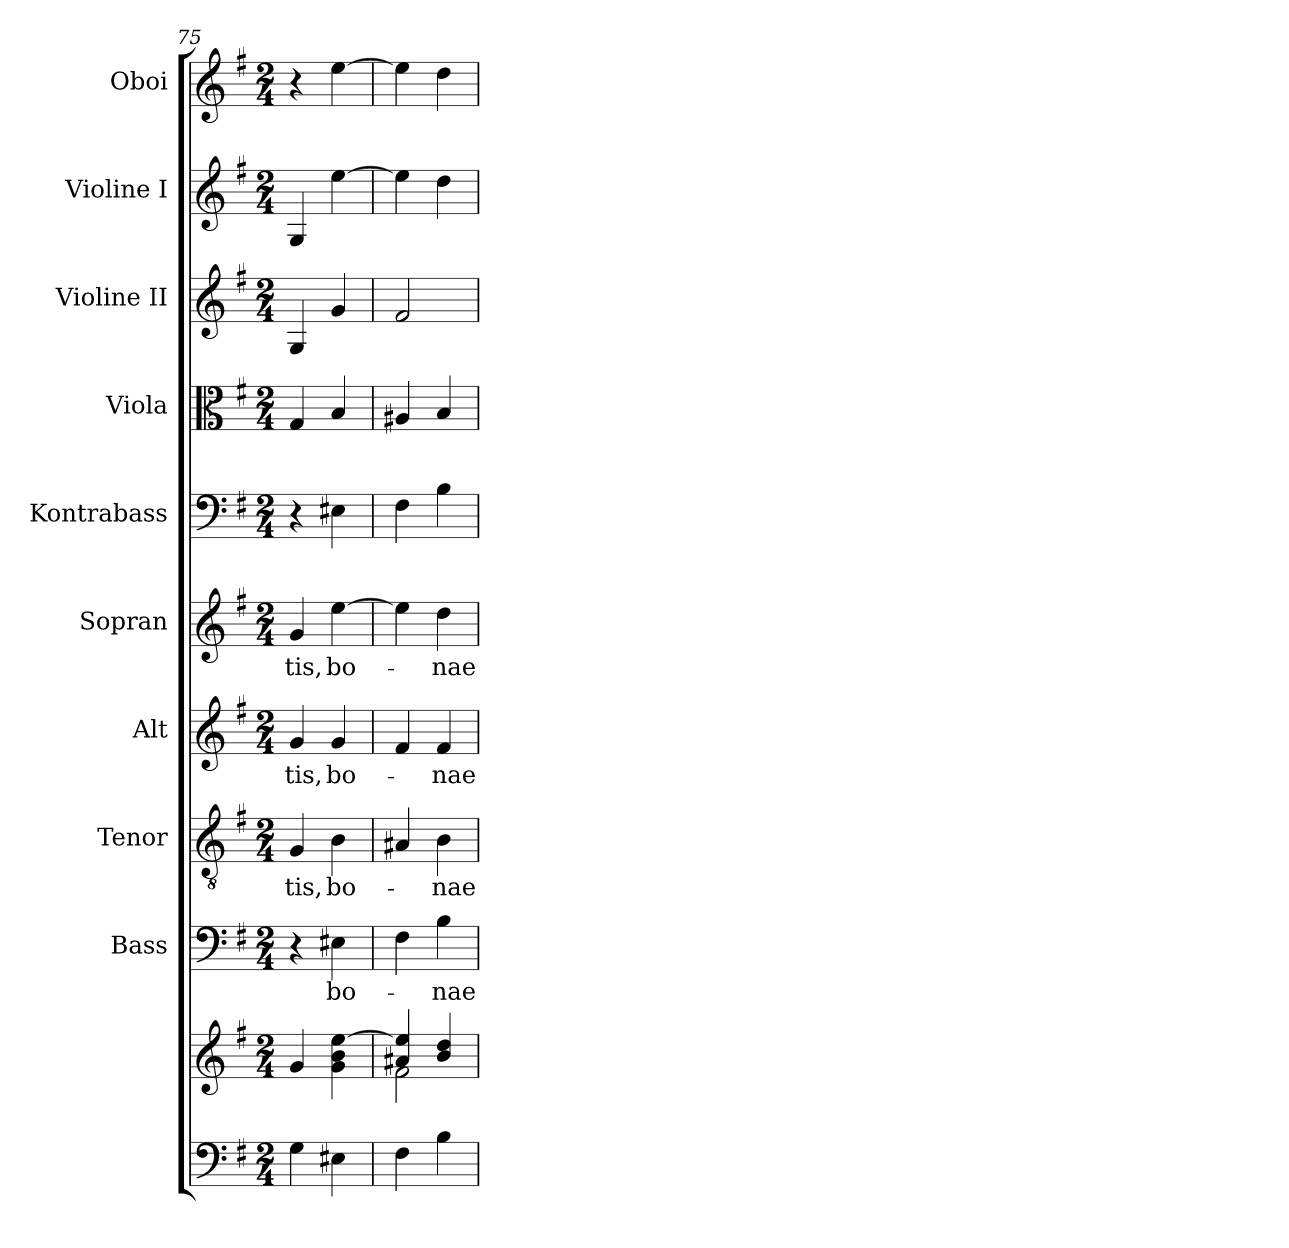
**kern	**kern	**kern	**text	**kern	**text	**kern	**text	**kern	**text	**kern	**kern	**kern	**kern	**kern
*part10	*part10	*part9	*part9	*part8	*part8	*part7	*part7	*part6	*part6	*part5	*part4	*part3	*part2	*part1
*staff11	*staff10	*staff9	*staff9	*staff8	*staff8	*staff7	*staff7	*staff6	*staff6	*staff5	*staff4	*staff3	*staff2	*staff1
*	*	*I"Bass	*	*I"Tenor	*	*I"Alt	*	*I"Sopran	*	*I"Kontrabass	*I"Viola	*I"Violine II	*I"Violine I	*I"Oboi
*	*	*I'B.	*	*I'T.	*	*I'A.	*	*I'S.	*	*I'Kb.	*I'Vla.	*I'Vl. II	*I'Vl. I	*I'Ob.
*clefF4	*clefG2	*clefF4	*	*clefGv2	*	*clefG2	*	*clefG2	*	*clefF4	*clefC3	*clefG2	*clefG2	*clefG2
*	*	*	*	*	*	*	*	*	*	*ITrd7c12	*	*	*	*
*k[f#]	*k[f#]	*k[f#]	*	*k[f#]	*	*k[f#]	*	*k[f#]	*	*k[f#]	*k[f#]	*k[f#]	*k[f#]	*k[f#]
*G:	*G:	*G:	*	*G:	*	*G:	*	*G:	*	*G:	*G:	*G:	*G:	*G:
*M2/4	*M2/4	*M2/4	*	*M2/4	*	*M2/4	*	*M2/4	*	*M2/4	*M2/4	*M2/4	*M2/4	*M2/4
=75	=75	=75	=75	=75	=75	=75	=75	=75	=75	=75	=75	=75	=75	=75
!	!	!	!	!	!LO:LY:b	!	!LO:LY:b	!	!LO:LY:b	!	!	!	!	!
4G\	4g/	4r	.	4G/	-tis,	4g/	-tis,	4g/	-tis,	4r	4G/	4G/	4G/	4r
!	!	!	!LO:LY:b	!	!LO:LY:b	!	!LO:LY:b	!	!LO:LY:b	!	!	!	!	!
4E#X\	4g\ 4b\ [4ee\	4E#X\	bo-	4B\	bo-	4g/	bo-	[4ee\	bo-	4EE#X\	4B/	4g/	[4ee\	[4ee\
=76	=76	=76	=76	=76	=76	=76	=76	=76	=76	=76	=76	=76	=76	=76
*	*^	*	*	*	*	*	*	*	*	*	*	*	*	*
4F#\	4a#X/ 4ee/]	2f#\	4F#\	.	4A#X/	.	4f#/	.	4ee\]	.	4FF#\	4A#X/	2f#/	4ee\]	4ee\]
!	!	!	!	!LO:LY:b	!	!LO:LY:b	!	!LO:LY:b	!	!LO:LY:b	!	!	!	!	!
4B\	4b/ 4dd/	.	4B\	-nae	4B\	-nae	4f#/	-nae	4dd\	-nae	4BB\	4B/	.	4dd\	4dd\
*	*v	*v	*	*	*	*	*	*	*	*	*	*	*	*	*
=	=	=	=	=	=	=	=	=	=	=	=	=	=	=
*-	*-	*-	*-	*-	*-	*-	*-	*-	*-	*-	*-	*-	*-	*-
